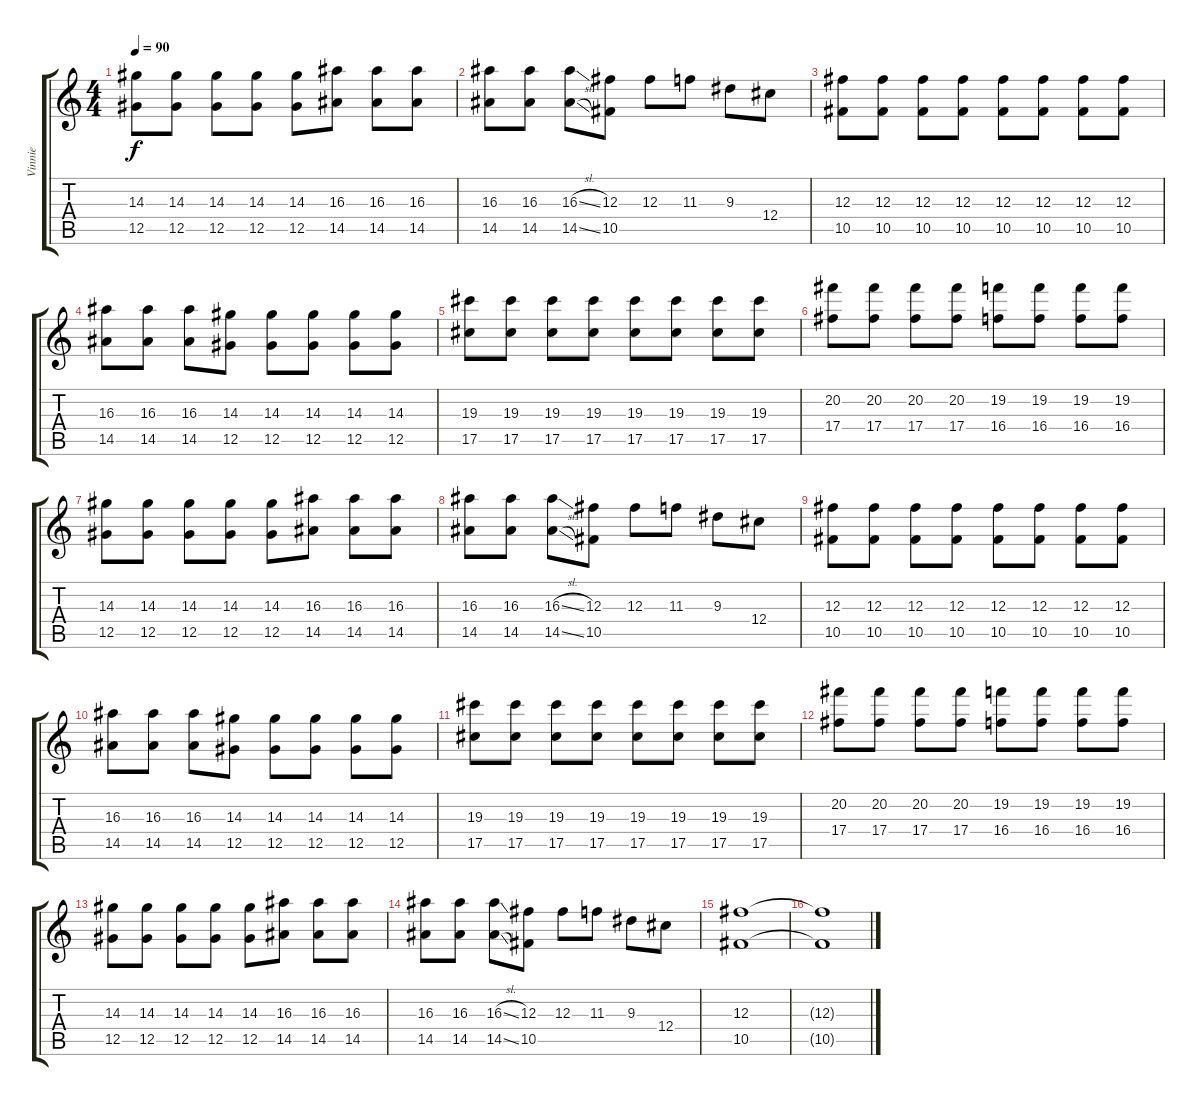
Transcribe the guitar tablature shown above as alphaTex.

\track ("Vinnie" "Vinnie") {instrument distortionguitar}
\staff {score tabs}
\tuning (Eb4 Bb3 Gb3 Db3 Ab2 Eb2) {hide}
\ts (4 4)
\tempo 90
\clef g2
\ks c
(14.3 12.5).8{dy f} (14.3 12.5).8 (14.3 12.5).8 (14.3 12.5).8 (14.3 12.5).8 (16.3 14.5).8 (16.3 14.5).8 (16.3 14.5).8 |
(16.3 14.5).8 (16.3 14.5).8 (16.3{sl} 14.5{sl}).8 (12.3 10.5).8 12.3.8 11.3.8 9.3.8 12.4.8 |
(12.3 10.5).8 (12.3 10.5).8 (12.3 10.5).8 (12.3 10.5).8 (12.3 10.5).8 (12.3 10.5).8 (12.3 10.5).8 (12.3 10.5).8 |
(16.3 14.5).8 (16.3 14.5).8 (16.3 14.5).8 (14.3 12.5).8 (14.3 12.5).8 (14.3 12.5).8 (14.3 12.5).8 (14.3 12.5).8 |
(19.3 17.5).8 (19.3 17.5).8 (19.3 17.5).8 (19.3 17.5).8 (19.3 17.5).8 (19.3 17.5).8 (19.3 17.5).8 (19.3 17.5).8 |
(20.2 17.4).8 (20.2 17.4).8 (20.2 17.4).8 (20.2 17.4).8 (19.2 16.4).8 (19.2 16.4).8 (19.2 16.4).8 (19.2 16.4).8 |
(14.3 12.5).8 (14.3 12.5).8 (14.3 12.5).8 (14.3 12.5).8 (14.3 12.5).8 (16.3 14.5).8 (16.3 14.5).8 (16.3 14.5).8 |
(16.3 14.5).8 (16.3 14.5).8 (16.3{sl} 14.5{sl}).8 (12.3 10.5).8 12.3.8 11.3.8 9.3.8 12.4.8 |
(12.3 10.5).8 (12.3 10.5).8 (12.3 10.5).8 (12.3 10.5).8 (12.3 10.5).8 (12.3 10.5).8 (12.3 10.5).8 (12.3 10.5).8 |
(16.3 14.5).8 (16.3 14.5).8 (16.3 14.5).8 (14.3 12.5).8 (14.3 12.5).8 (14.3 12.5).8 (14.3 12.5).8 (14.3 12.5).8 |
(19.3 17.5).8 (19.3 17.5).8 (19.3 17.5).8 (19.3 17.5).8 (19.3 17.5).8 (19.3 17.5).8 (19.3 17.5).8 (19.3 17.5).8 |
(20.2 17.4).8 (20.2 17.4).8 (20.2 17.4).8 (20.2 17.4).8 (19.2 16.4).8 (19.2 16.4).8 (19.2 16.4).8 (19.2 16.4).8 |
(14.3 12.5).8 (14.3 12.5).8 (14.3 12.5).8 (14.3 12.5).8 (14.3 12.5).8 (16.3 14.5).8 (16.3 14.5).8 (16.3 14.5).8 |
(16.3 14.5).8 (16.3 14.5).8 (16.3{sl} 14.5{sl}).8 (12.3 10.5).8 12.3.8 11.3.8 9.3.8 12.4.8 |
(12.3 10.5).1 |
(12.3{t} 10.5{t}).1
